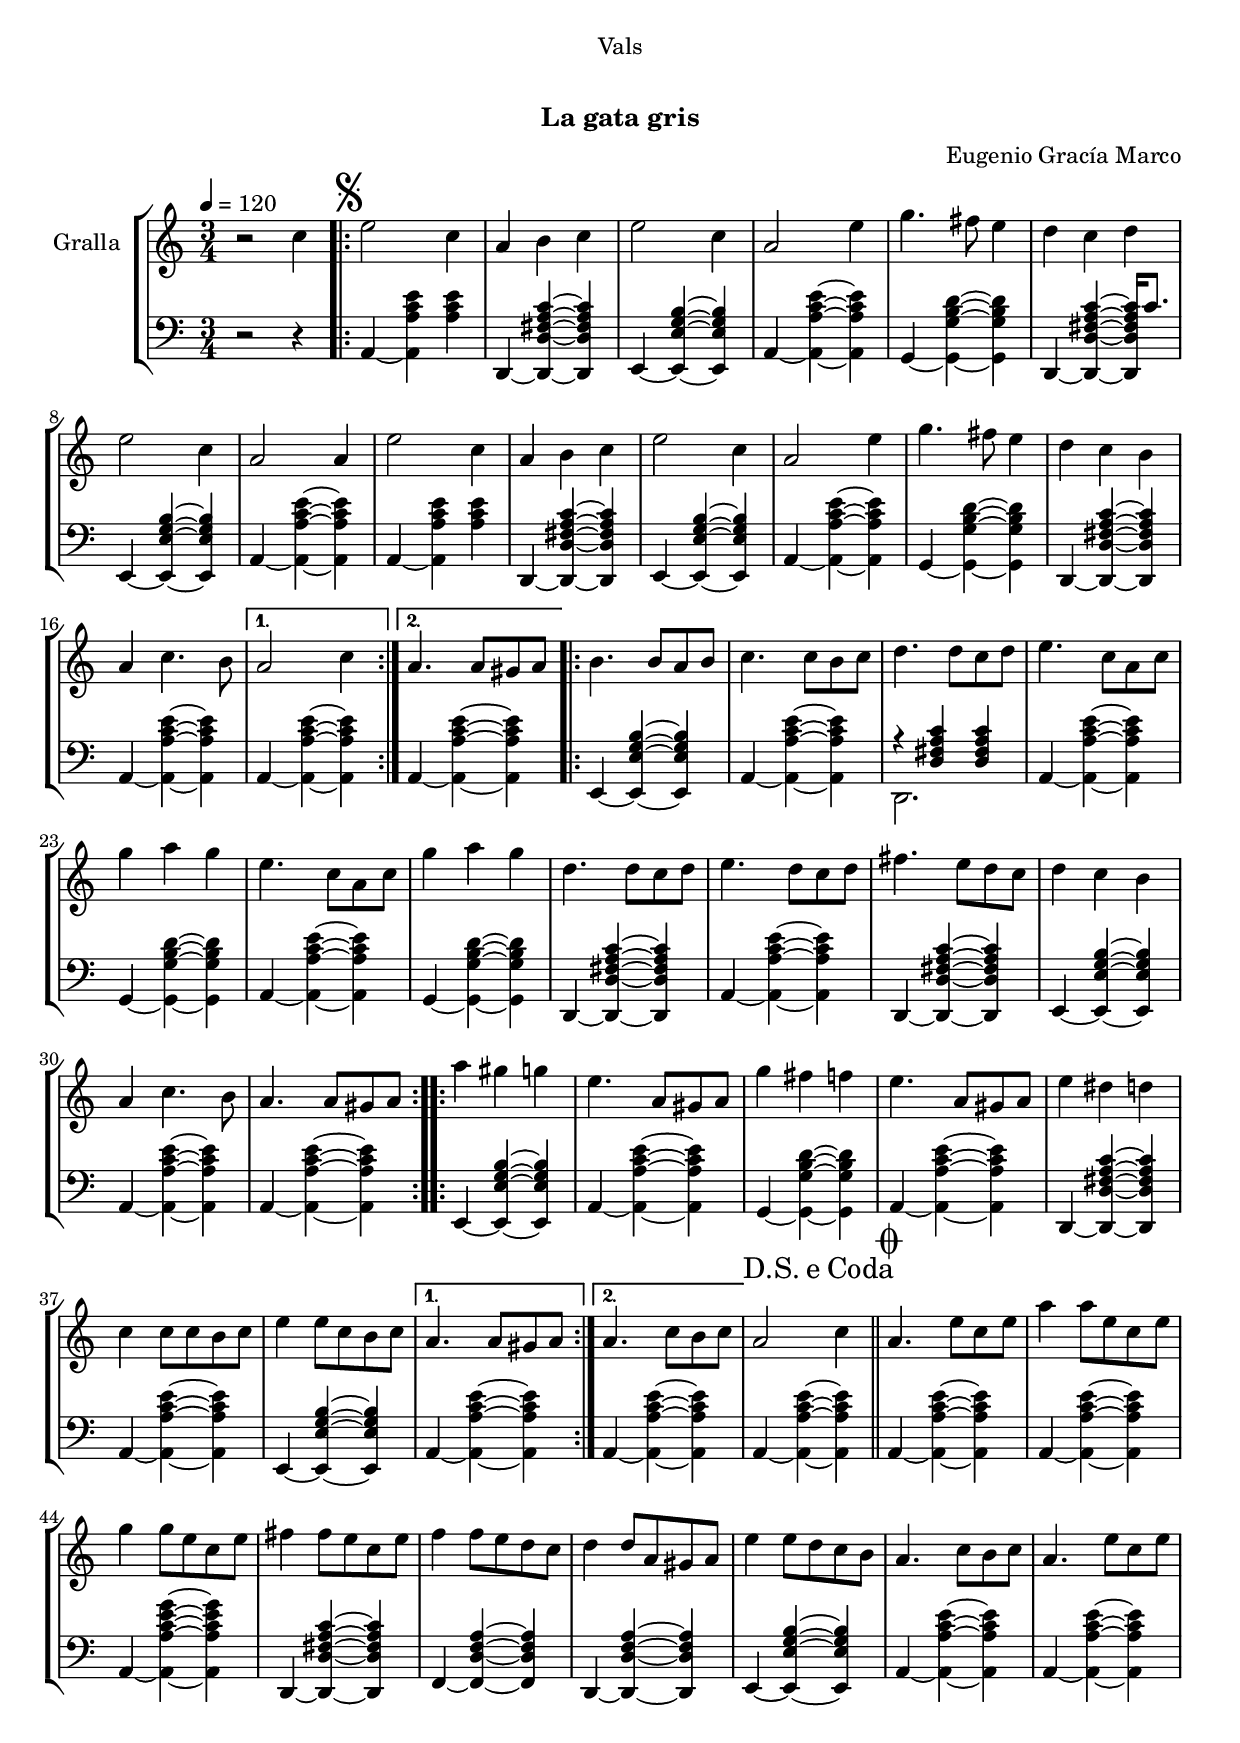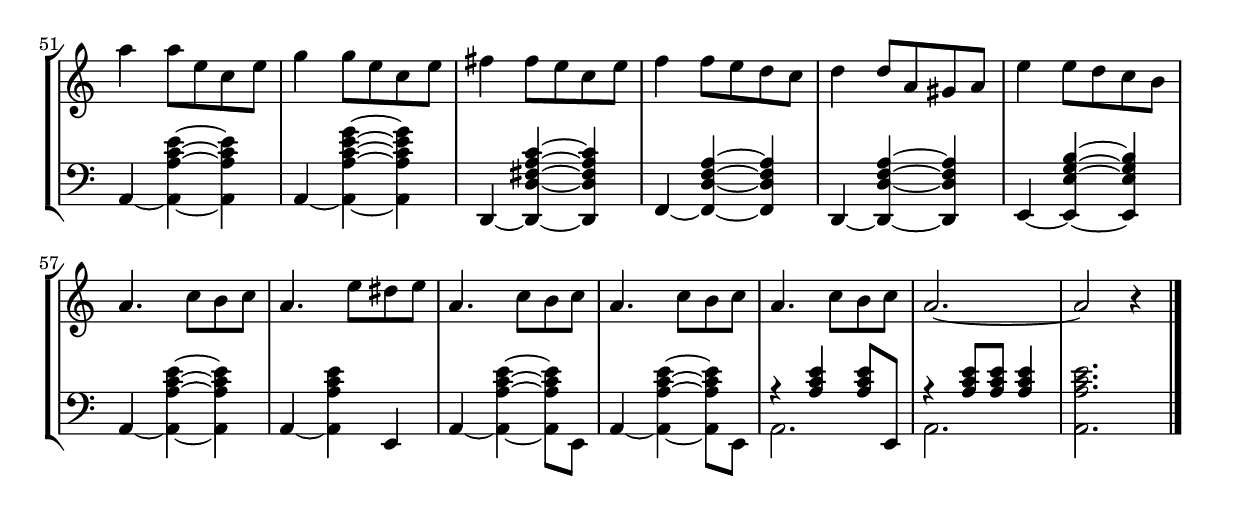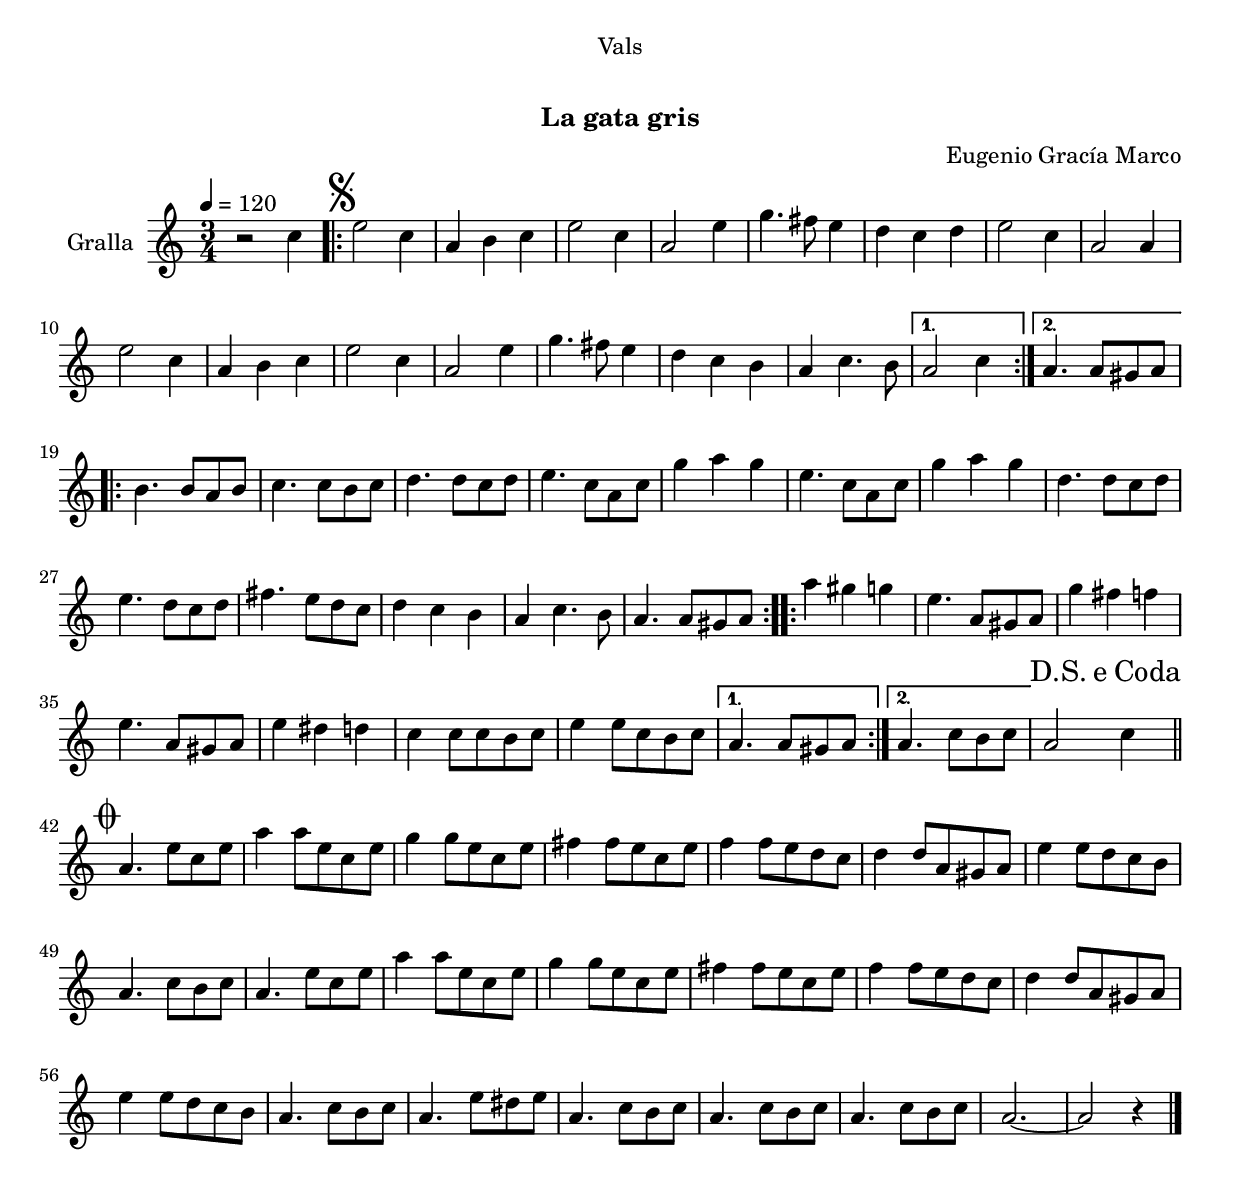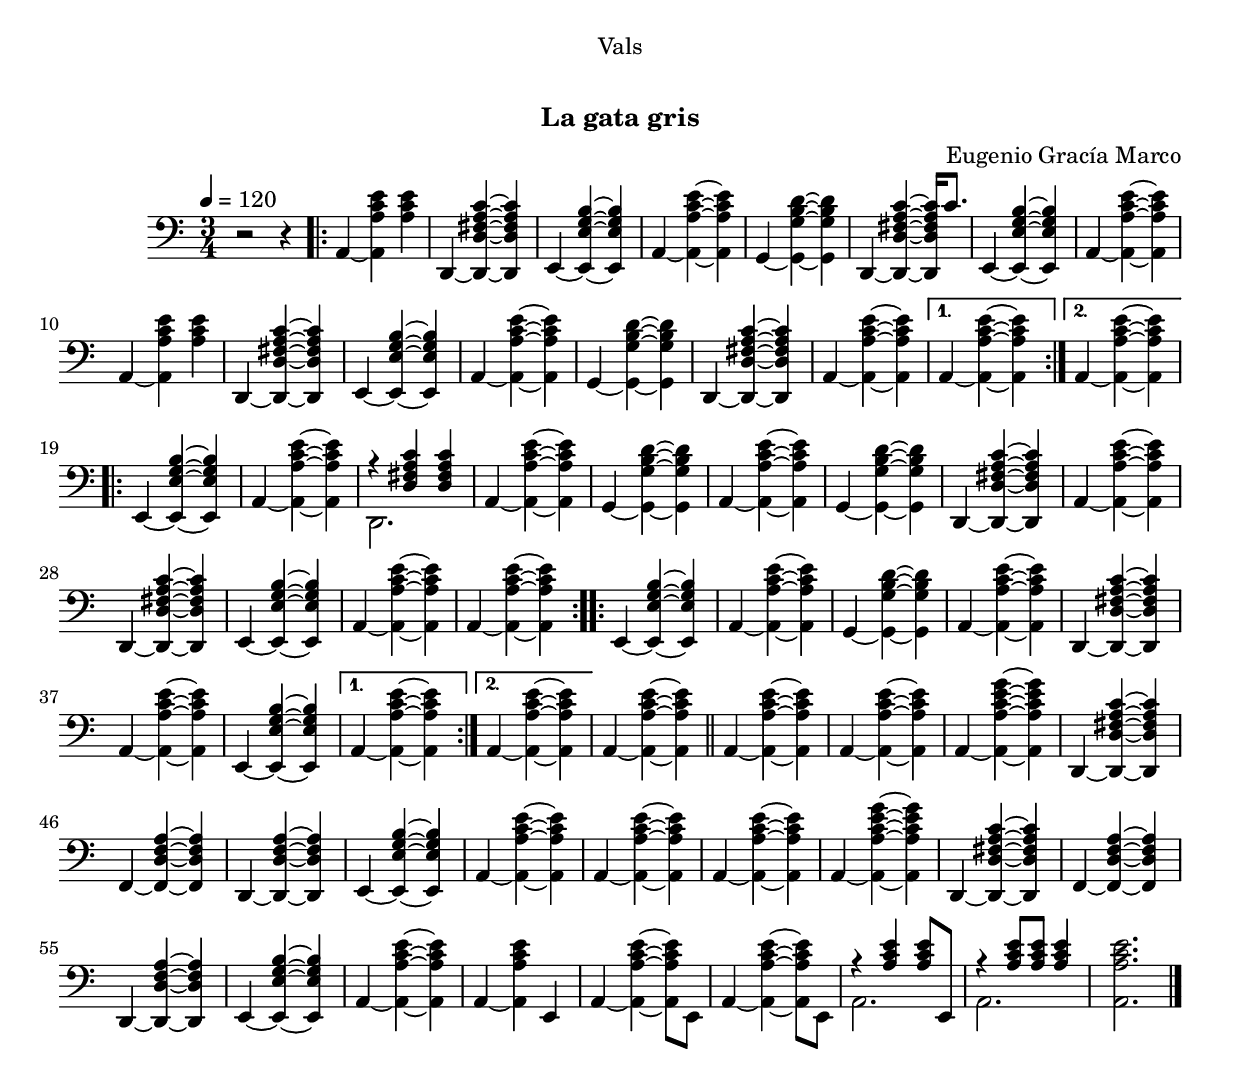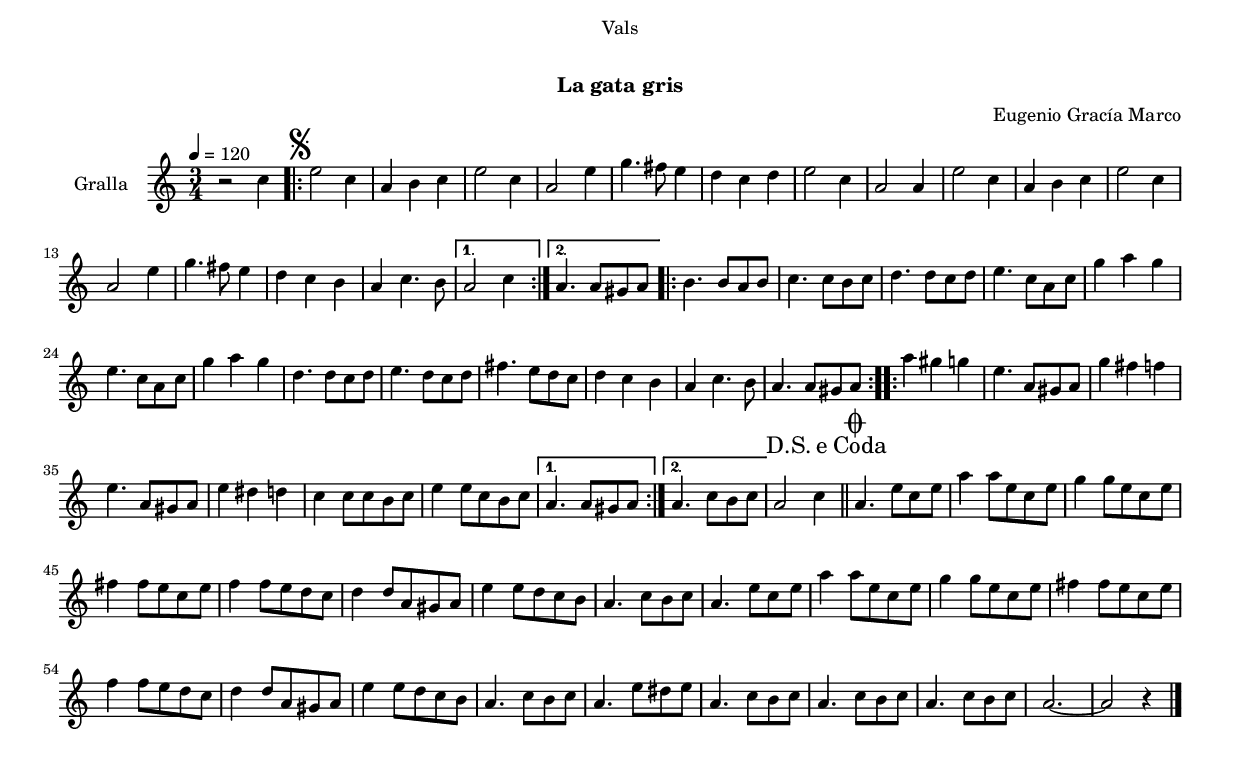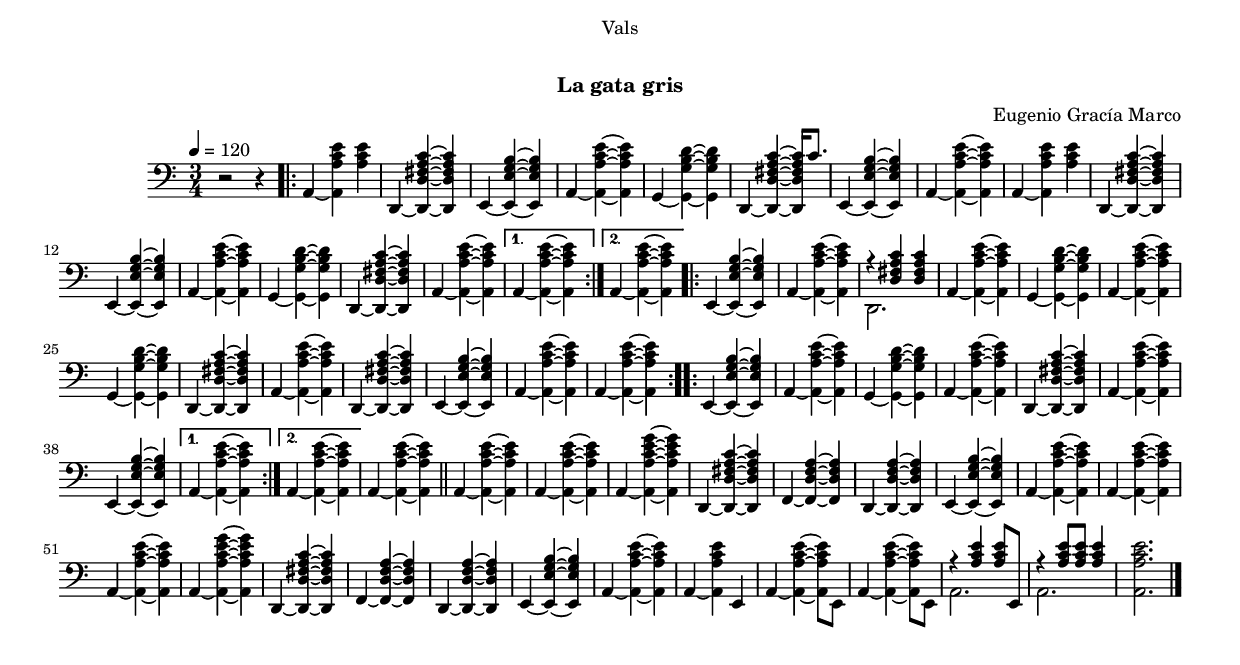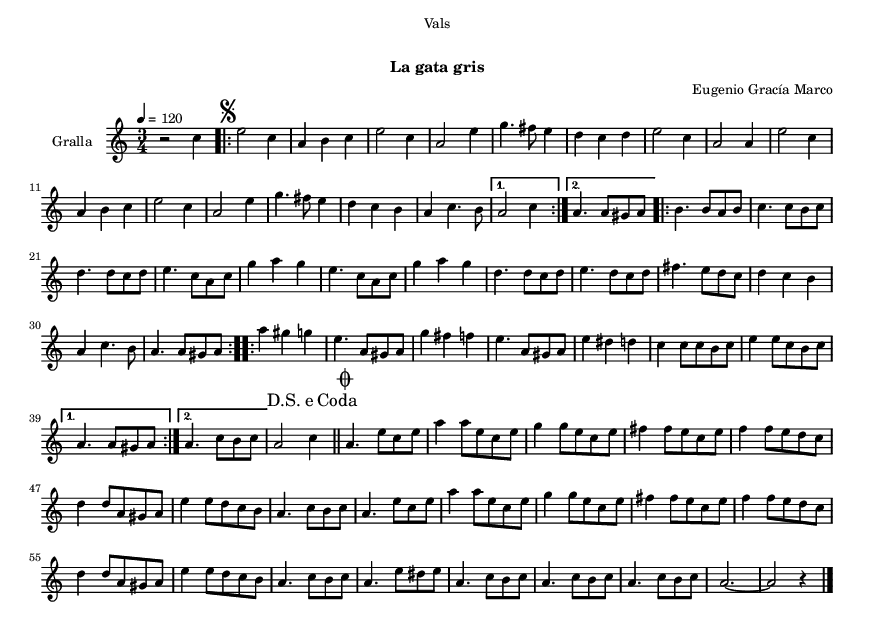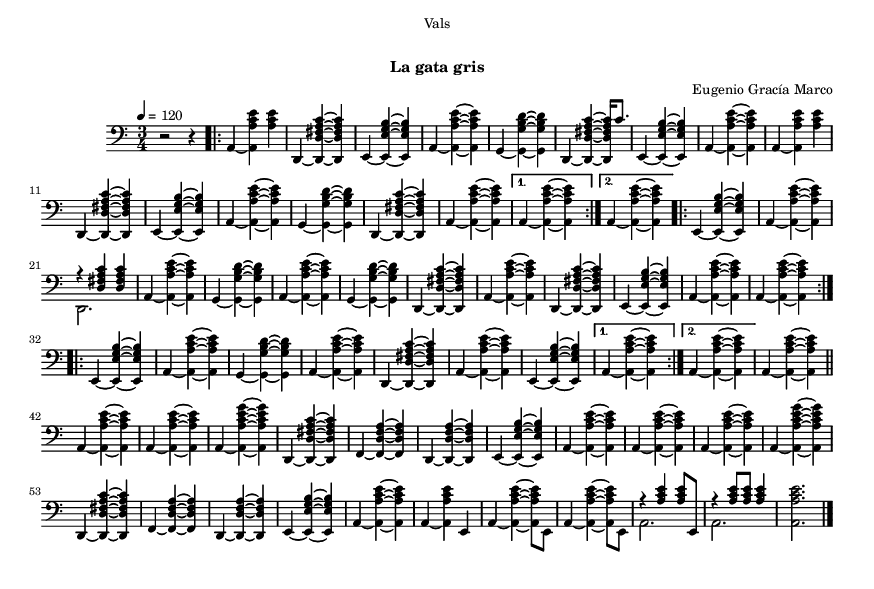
\version "2.16.0"

\header {
  dedication="Vals"
  title="   "
  subtitle="La gata gris"
  subsubtitle=""
  poet=""
  meter=""
  piece=""
  composer="Eugenio Gracía Marco"
  arranger=""
  opus=""
  instrument=""
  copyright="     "
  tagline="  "
}

liniaroAa =
\relative c''
{
  \tempo 4=120
  \clef treble
  \key c \major
  \time 3/4
  r2 c4  |
  \repeat volta 2 { \mark \markup {\musicglyph #"scripts.segno"} e2 c4  |
  a4 b c  |
  e2 c4  |
  %05
  a2 e'4  |
  g4. fis8 e4  |
  d4 c d  |
  e2 c4  |
  a2 a4  |
  %10
  e'2 c4  |
  a4 b c  |
  e2 c4  |
  a2 e'4  |
  g4. fis8 e4  |
  %15
  d4 c b  |
  a4 c4. b8 }
  \alternative { { a2 c4 }
  { a4. a8 gis a } }
  \repeat volta 2 { b4. b8 a b  |
  %20
  c4. c8 b c  |
  d4. d8 c d  |
  e4. c8 a c  |
  g'4 a g  |
  e4. c8 a c  |
  %25
  g'4 a g  |
  d4. d8 c d  |
  e4. d8 c d  |
  fis4. e8 d c  |
  d4 c b  |
  %30
  a4 c4. b8  |
  a4. a8 gis a  | }
  \repeat volta 2 { a'4 gis g  |
  e4. a,8 gis a  |
  g'4 fis f  |
  %35
  e4. a,8 gis a  |
  e'4 dis d  |
  c4 c8 c b c  |
  e4 e8 c b c }
  \alternative { { a4. a8 gis a }
  %40
  {  a4. c8 b c } }
  \mark \markup {D.S. e Coda} a2 c4  \bar "||"
  \mark \markup {\musicglyph #"scripts.coda"} a4. e'8 c e  |
  a4 a8 e c e  |
  g4 g8 e c e  |
  %45
  fis4 fis8 e c e  |
  f4 f8 e d c  |
  d4 d8 a gis a  |
  e'4 e8 d c b  |
  a4. c8 b c  |
  %50
  a4. e'8 c e  |
  a4 a8 e c e  |
  g4 g8 e c e  |
  fis4 fis8 e c e  |
  f4 f8 e d c  |
  %55
  d4 d8 a gis a  |
  e'4 e8 d c b  |
  a4. c8 b c  |
  a4. e'8 dis e  |
  a,4. c8 b c  |
  %60
  a4. c8 b c  |
  a4. c8 b c  |
  a2. ~  |
  a2 r4  \bar "|."
}

liniaroAb =
\relative a,
{
  \tempo 4=120
  \clef bass
  \key c \major
  \time 3/4
  r2 r4  |
  \repeat volta 2 { a4 ~ <a a' c e> <a' c e>  |
  d,,4 ~ <d d' fis a c> ~ <d d' fis a c>  |
  e4 ~ <e e' g b> ~ <e e' g b>  |
  %05
  a4 ~ <a a' c e> ~ <a a' c e>  |
  g4 ~ <g g' b d> ~ <g g' b d>  |
  d4 ~ <d d' fis a c> ~ <d d' fis a c>16 c''8.  |
  e,,4 ~ <e e' g b> ~ <e e' g b>  |
  a4 ~ <a a' c e> ~ <a a' c e>  |
  %10
  a4 ~ <a a' c e> <a' c e>  |
  d,,4 ~ <d d' fis a c> ~ <d d' fis a c>  |
  e4 ~ <e e' g b> ~ <e e' g b>  |
  a4 ~ <a a' c e> ~ <a a' c e>  |
  g4 ~ <g g' b d> ~ <g g' b d>  |
  %15
  d4 ~ <d d' fis a c> ~ <d d' fis a c>  |
  a'4 ~ <a a' c e> ~ <a a' c e> }
  \alternative { { a4 ~ <a a' c e> ~ <a a' c e> }
  { a4 ~ <a a' c e> ~ <a a' c e> } }
  \repeat volta 2 { e4 ~ <e e' g b> ~ <e e' g b>  |
  %20
  a4 ~ <a a' c e> ~ <a a' c e>  |
  << { r4 <d fis a c> <d fis a c> } \\ { d,2. } >>  |
  a'4 ~ <a a' c e> ~ <a a' c e>  |
  g4 ~ <g g' b d> ~ <g g' b d>  |
  a4 ~ <a a' c e> ~ <a a' c e>  |
  %25
  g4 ~ <g g' b d> ~ <g g' b d>  |
  d4 ~ <d d' fis a c> ~ <d d' fis a c>  |
  a'4 ~ <a a' c e> ~ <a a' c e>  |
  d,4 ~ <d d' fis a c> ~ <d d' fis a c>  |
  e4 ~ <e e' g b> ~ <e e' g b>  |
  %30
  a4 ~ <a a' c e> ~ <a a' c e>  |
  a4 ~ <a a' c e> ~ <a a' c e>  | }
  \repeat volta 2 { e4 ~ <e e' g b> ~ <e e' g b>  |
  a4 ~ <a a' c e> ~ <a a' c e>  |
  g4 ~ <g g' b d> ~ <g g' b d>  |
  %35
  a4 ~ <a a' c e> ~ <a a' c e>  |
  d,4 ~ <d d' fis a c> ~ <d d' fis a c>  |
  a'4 ~ <a a' c e> ~ <a a' c e>  |
  e4 ~ <e e' g b> ~ <e e' g b> }
  \alternative { { a4 ~ <a a' c e> ~ <a a' c e> }
  %40
  { a4 ~ <a a' c e> ~ <a a' c e> } }
  a4 ~ <a a' c e> ~ <a a' c e>  \bar "||"
  a4 ~ <a a' c e> ~ <a a' c e>  |
  a4 ~ <a a' c e> ~ <a a' c e>  |
  a4 ~ <a a' c e g> ~ <a a' c e g>  |
  %45
  d,4 ~ <d d' fis a c> ~ <d d' fis a c>  |
  f4 ~ <f d' f a> ~ <f d' f a>  |
  d4 ~ <d d' f a> ~ <d d' f a>  |
  e4 ~ <e e' g b> ~ <e e' g b>  |
  a4 ~ <a a' c e> ~ <a a' c e>  |
  %50
  a4 ~ <a a' c e> ~ <a a' c e>  |
  a4 ~ <a a' c e> ~ <a a' c e>  |
  a4 ~ <a a' c e g> ~ <a a' c e g>  |
  d,4 ~ <d d' fis a c> ~ <d d' fis a c>  |
  f4 ~ <f d' f a> ~ <f d' f a>  |
  %55
  d4 ~ <d d' f a> ~ <d d' f a>  |
  e4 ~ <e e' g b> ~ <e e' g b>  |
  a4 ~ <a a' c e> ~ <a a' c e>  |
  a4 ~ <a a' c e> e  |
  a4 ~ <a a' c e> ~ <a a' c e>8 e  |
  %60
  a4 ~ <a a' c e> ~ <a a' c e>8 e  |
  << { r4 <a' c e> <a c e>8 e, } \\ { a2. } >>  |
  << { r4 <a' c e>8 <a c e> <a c e>4 } \\ { a,2. } >>  |
  <a a' c e>2.  \bar "|."
}

\book {

\paper {
  print-page-number = false
  #(set-paper-size "a4")
  #(layout-set-staff-size 20)
}

\bookpart {
  \score {
    \new StaffGroup {
      \override Score.RehearsalMark #'self-alignment-X = #LEFT
      <<
        \new Staff \with {instrumentName = #"Gralla" } \liniaroAa
        \new Staff \with {instrumentName = #"" } \liniaroAb
      >>
    }
    \layout {}
  }\score { \unfoldRepeats
    \new StaffGroup {
      \override Score.RehearsalMark #'self-alignment-X = #LEFT
      <<
        \new Staff \with {instrumentName = #"Gralla" } \liniaroAa
        \new Staff \with {instrumentName = #"" } \liniaroAb
      >>
    }
    \midi {}
  }
}

\bookpart {
  \header {}
  \score {
    \new StaffGroup {
      \override Score.RehearsalMark #'self-alignment-X = #LEFT
      <<
        \new Staff \with {instrumentName = #"Gralla" } \liniaroAa
      >>
    }
    \layout {}
  }\score { \unfoldRepeats
    \new StaffGroup {
      \override Score.RehearsalMark #'self-alignment-X = #LEFT
      <<
        \new Staff \with {instrumentName = #"Gralla" } \liniaroAa
      >>
    }
    \midi {}
  }
}

\bookpart {
  \header {}
  \score {
    \new StaffGroup {
      \override Score.RehearsalMark #'self-alignment-X = #LEFT
      <<
        \new Staff \with {instrumentName = #"" } \liniaroAb
      >>
    }
    \layout {}
  }\score { \unfoldRepeats
    \new StaffGroup {
      \override Score.RehearsalMark #'self-alignment-X = #LEFT
      <<
        \new Staff \with {instrumentName = #"" } \liniaroAb
      >>
    }
    \midi {}
  }
}

}

\book {

\paper {
  print-page-number = false
  #(set-paper-size "a5landscape")
  #(layout-set-staff-size 16)
  #(define output-suffix "a5")
}

\bookpart {
  \header {}
  \score {
    \new StaffGroup {
      \override Score.RehearsalMark #'self-alignment-X = #LEFT
      <<
        \new Staff \with {instrumentName = #"Gralla" } \liniaroAa
      >>
    }
    \layout {}
  }
}

\bookpart {
  \header {}
  \score {
    \new StaffGroup {
      \override Score.RehearsalMark #'self-alignment-X = #LEFT
      <<
        \new Staff \with {instrumentName = #"" } \liniaroAb
      >>
    }
    \layout {}
  }
}

}

\book {

\paper {
  print-page-number = false
  #(set-paper-size "a6landscape")
  #(layout-set-staff-size 12)
  #(define output-suffix "a6")
}

\bookpart {
  \header {}
  \score {
    \new StaffGroup {
      \override Score.RehearsalMark #'self-alignment-X = #LEFT
      <<
        \new Staff \with {instrumentName = #"Gralla" } \liniaroAa
      >>
    }
    \layout {}
  }
}

\bookpart {
  \header {}
  \score {
    \new StaffGroup {
      \override Score.RehearsalMark #'self-alignment-X = #LEFT
      <<
        \new Staff \with {instrumentName = #"" } \liniaroAb
      >>
    }
    \layout {}
  }
}

}

